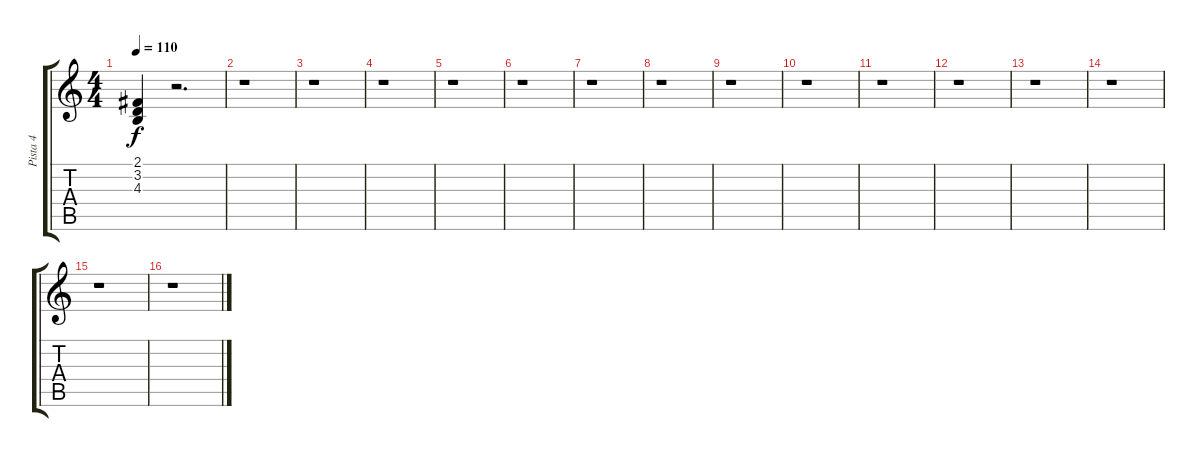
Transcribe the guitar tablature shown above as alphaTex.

\track ("Pista 4" "Pista 4") {instrument trombone}
\staff {score tabs}
\tuning (E4 B3 G3 D3 A2 E2) {hide}
\ts (4 4)
\tempo 110
\clef g2
\ks c
(2.1{t} 3.2{t} 4.3{t}).4{dy f} r.2{d} |
r.1 |
r.1 |
r.1 |
r.1 |
r.1 |
r.1 |
r.1 |
r.1 |
r.1 |
r.1 |
r.1 |
r.1 |
r.1 |
r.1 |
r.1
